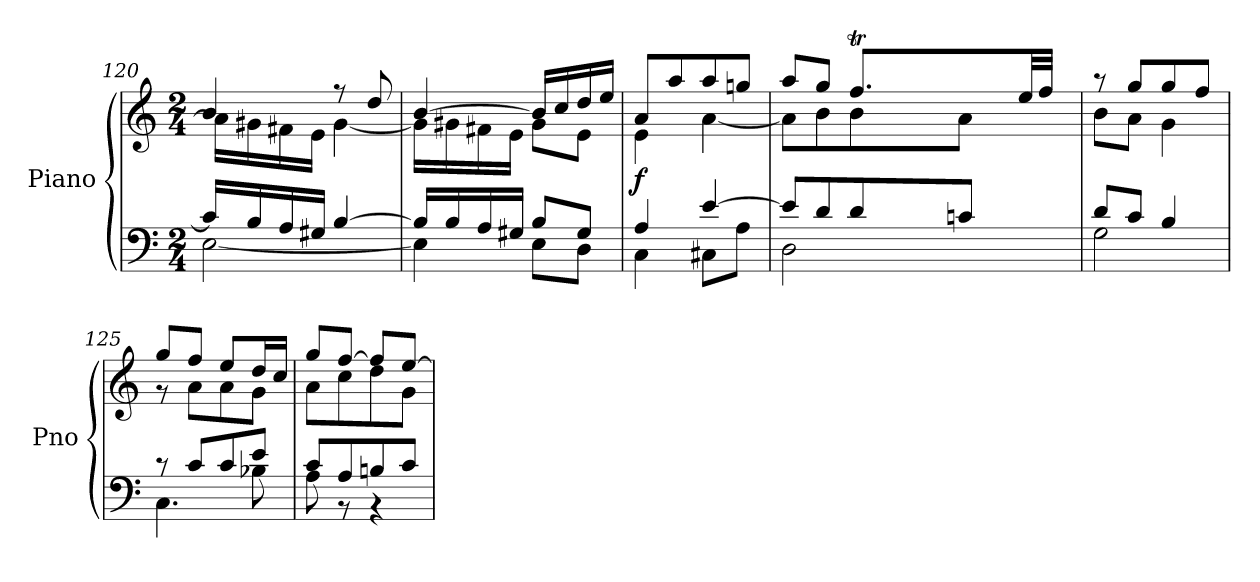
**kern	**kern	**dynam
*part1	*part1	*part1
*staff2	*staff1	*staff1/2
*I"Piano	*	*
*I'Pno	*	*
*clefF4	*clefG2	*
*k[]	*k[]	*
*C:	*C:	*
*M2/4	*M2/4	*
=120	=120	=120
*^	*^	*
16c/LL]	[2E\	4b/	16a\LL]	.
16B/	.	.	16g#X\	.
16A/	.	.	16f#X\	.
16G#X/JJ	.	.	16e\JJ	.
[4B/	.	8rff	[4g#\	.
.	.	8dd/	.	.
!!LO:LB:g=z	!!
=121	=121	=121	=121	=121
16B/LL]	4E\]	[4b/	16g#\LL]	.
16B/	.	.	16g#X\	.
16A/	.	.	16f#X\	.
16G#X/JJ	.	.	16e\JJ	.
8B/L	8E\L	16b/LL]	8g#\L	.
.	.	16cc/	.	.
8G#/J	8D\J	16dd/	8e\J	.
.	.	16ee/JJ	.	.
=122	=122	=122	=122	=122
!	!	!	!	!LO:DY:b
4A/	4C\	8a/L	4e\	f
.	.	8aa/	.	.
[4e/	8C#X\L	8aa/	[4a\	.
.	8A\J	8ggn/J	.	.
=123	=123	=123	=123	=123
*	*	*	*^	*
8e/L]	2D\	8aa/L	640%177ryy	8a\L]	.
8d/	.	8gg/J	.	8b\	.
8d/	.	8.ffT/L	.	8b\	.
*	*	*	*Xtuplet	*	*
!	!	!	!LO:N:vis=32	!	!
.	.	.	640%17ggyy	.	.
!	!	!	!LO:N:vis=32	!	!
.	.	.	640%17ffyy	.	.
!	!	!	!LO:N:vis=32	!	!
.	.	.	640%17ggyy	.	.
!	!	!	!LO:N:vis=32	!	!
.	.	.	640%17ffyy	.	.
8cn/J	.	.	.	8a\J	.
!	!	!	!LO:N:vis=32	!	!
.	.	.	640%17ggyy	.	.
!	!	!	!LO:N:vis=32	!	!
.	.	.	640%17ffyy	.	.
.	.	.	640%41ryy	.	.
.	.	32ee/LL	.	.	.
.	.	32ff/JJJ	.	.	.
*	*	*	*v	*v	*
=124	=124	=124	=124	=124
8d/L	2G\	8raa	8b\L	.
8c/J	.	8gg/L	8a\J	.
4B/	.	8gg/	4g\	.
.	.	8ff/J	.	.
=125	=125	=125	=125	=125
8rc	4.C\	8gg/L	8rg	.
8c/L	.	8ff/J	8a\L	.
8c/	.	8ee/L	8a\	.
8e/J	8B-X\	16dd/L	8g\J	.
.	.	16cc/JJ	.	.
=126	=126	=126	=126	=126
8c/L	8A\	8gg/L	8a\L	.
8A/	8rBB	[8ff/J	8cc\	.
8Bn/	4rBB	8ff/L]	8dd\	.
8c/J	.	[8ee/J	8g\J	.
*v	*v	*	*	*
*	*v	*v	*
=	=	=
*-	*-	*-
